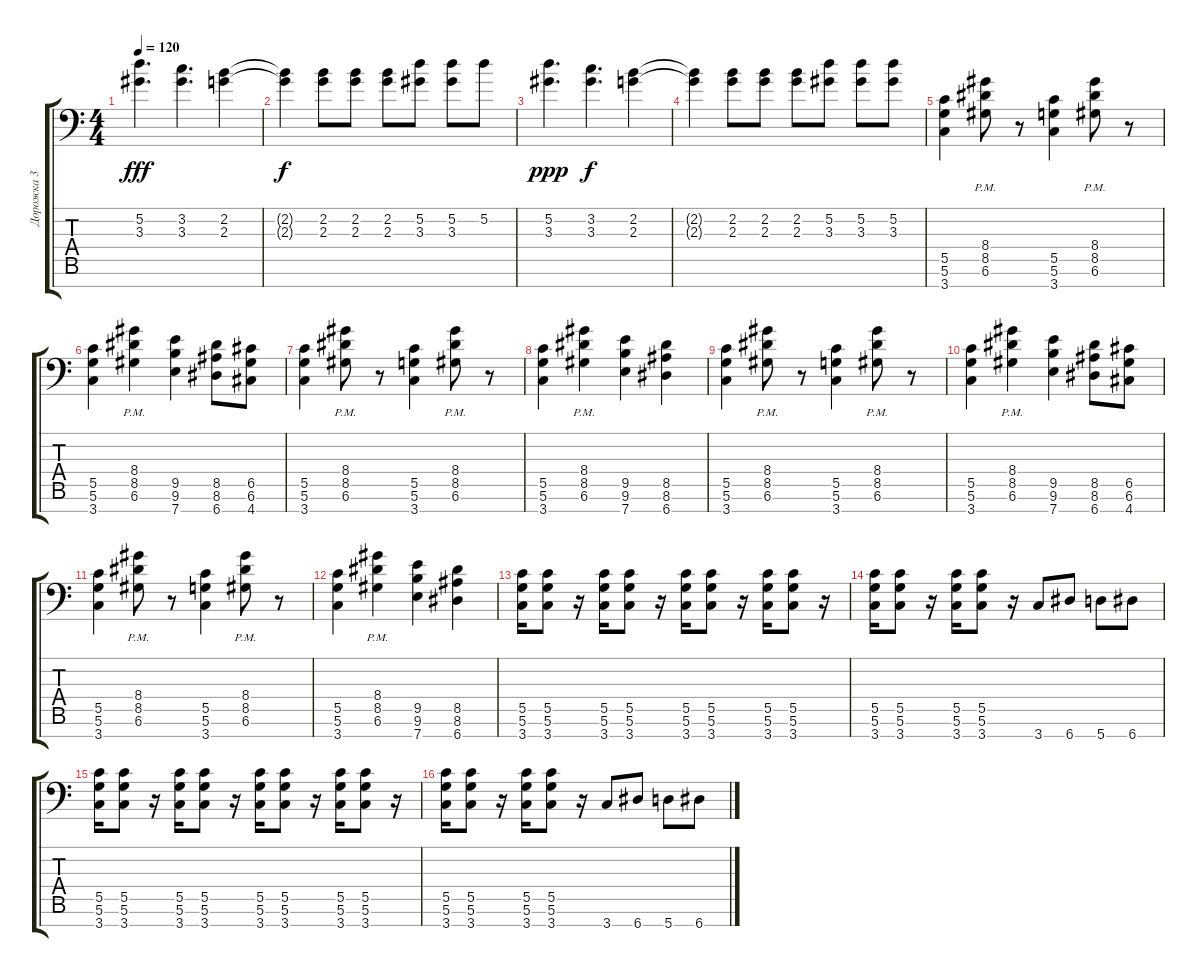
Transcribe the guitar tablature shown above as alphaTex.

\track ("Дорожка 3" "Дорожка 3") {instrument overdrivenguitar}
\staff {score tabs}
\tuning (D4 A3 F3 C3 G2 D2 A1) {hide}
\ts (4 4)
\tempo 120
\clef f4
\ks c
(5.2 3.3).4{d dy fff} (3.2 3.3).4{d} (2.2 2.3).4 |
(2.2{t} 2.3{t}).4{dy f} (2.2 2.3).8 (2.2 2.3).8 (2.2 2.3).8 (5.2 3.3).8 (5.2 3.3).8 5.2.8 |
(5.2 3.3).4{d dy ppp} (3.2 3.3).4{d dy f} (2.2 2.3).4 |
(2.2{t} 2.3{t}).4 (2.2 2.3).8 (2.2 2.3).8 (2.2 2.3).8 (5.2 3.3).8 (5.2 3.3).8 (5.2 3.3).8 |
(5.5 5.6 3.7).4 (8.4{pm} 8.5{pm} 6.6{pm}).8 r.8 (5.5 5.6 3.7).4 (8.4{pm} 8.5{pm} 6.6{pm}).8 r.8 |
(5.5 5.6 3.7).4 (8.4{pm} 8.5{pm} 6.6{pm}).4 (9.5 9.6 7.7).4 (8.5 8.6 6.7).8 (6.5 6.6 4.7).8 |
(5.5 5.6 3.7).4 (8.4{pm} 8.5{pm} 6.6{pm}).8 r.8 (5.5 5.6 3.7).4 (8.4{pm} 8.5{pm} 6.6{pm}).8 r.8 |
(5.5 5.6 3.7).4 (8.4{pm} 8.5{pm} 6.6{pm}).4 (9.5 9.6 7.7).4 (8.5 8.6 6.7).4 |
(5.5 5.6 3.7).4 (8.4{pm} 8.5{pm} 6.6{pm}).8 r.8 (5.5 5.6 3.7).4 (8.4{pm} 8.5{pm} 6.6{pm}).8 r.8 |
(5.5 5.6 3.7).4 (8.4{pm} 8.5{pm} 6.6{pm}).4 (9.5 9.6 7.7).4 (8.5 8.6 6.7).8 (6.5 6.6 4.7).8 |
(5.5 5.6 3.7).4 (8.4{pm} 8.5{pm} 6.6{pm}).8 r.8 (5.5 5.6 3.7).4 (8.4{pm} 8.5{pm} 6.6{pm}).8 r.8 |
(5.5 5.6 3.7).4 (8.4{pm} 8.5{pm} 6.6{pm}).4 (9.5 9.6 7.7).4 (8.5 8.6 6.7).4 |
(5.5 5.6 3.7).16 (5.5 5.6 3.7).8 r.16 (5.5 5.6 3.7).16 (5.5 5.6 3.7).8 r.16 (5.5 5.6 3.7).16 (5.5 5.6 3.7).8 r.16 (5.5 5.6 3.7).16 (5.5 5.6 3.7).8 r.16 |
(5.5 5.6 3.7).16 (5.5 5.6 3.7).8 r.16 (5.5 5.6 3.7).16 (5.5 5.6 3.7).8 r.16 3.7.8 6.7.8 5.7.8 6.7.8 |
(5.5 5.6 3.7).16 (5.5 5.6 3.7).8 r.16 (5.5 5.6 3.7).16 (5.5 5.6 3.7).8 r.16 (5.5 5.6 3.7).16 (5.5 5.6 3.7).8 r.16 (5.5 5.6 3.7).16 (5.5 5.6 3.7).8 r.16 |
(5.5 5.6 3.7).16 (5.5 5.6 3.7).8 r.16 (5.5 5.6 3.7).16 (5.5 5.6 3.7).8 r.16 3.7.8 6.7.8 5.7.8 6.7.8
